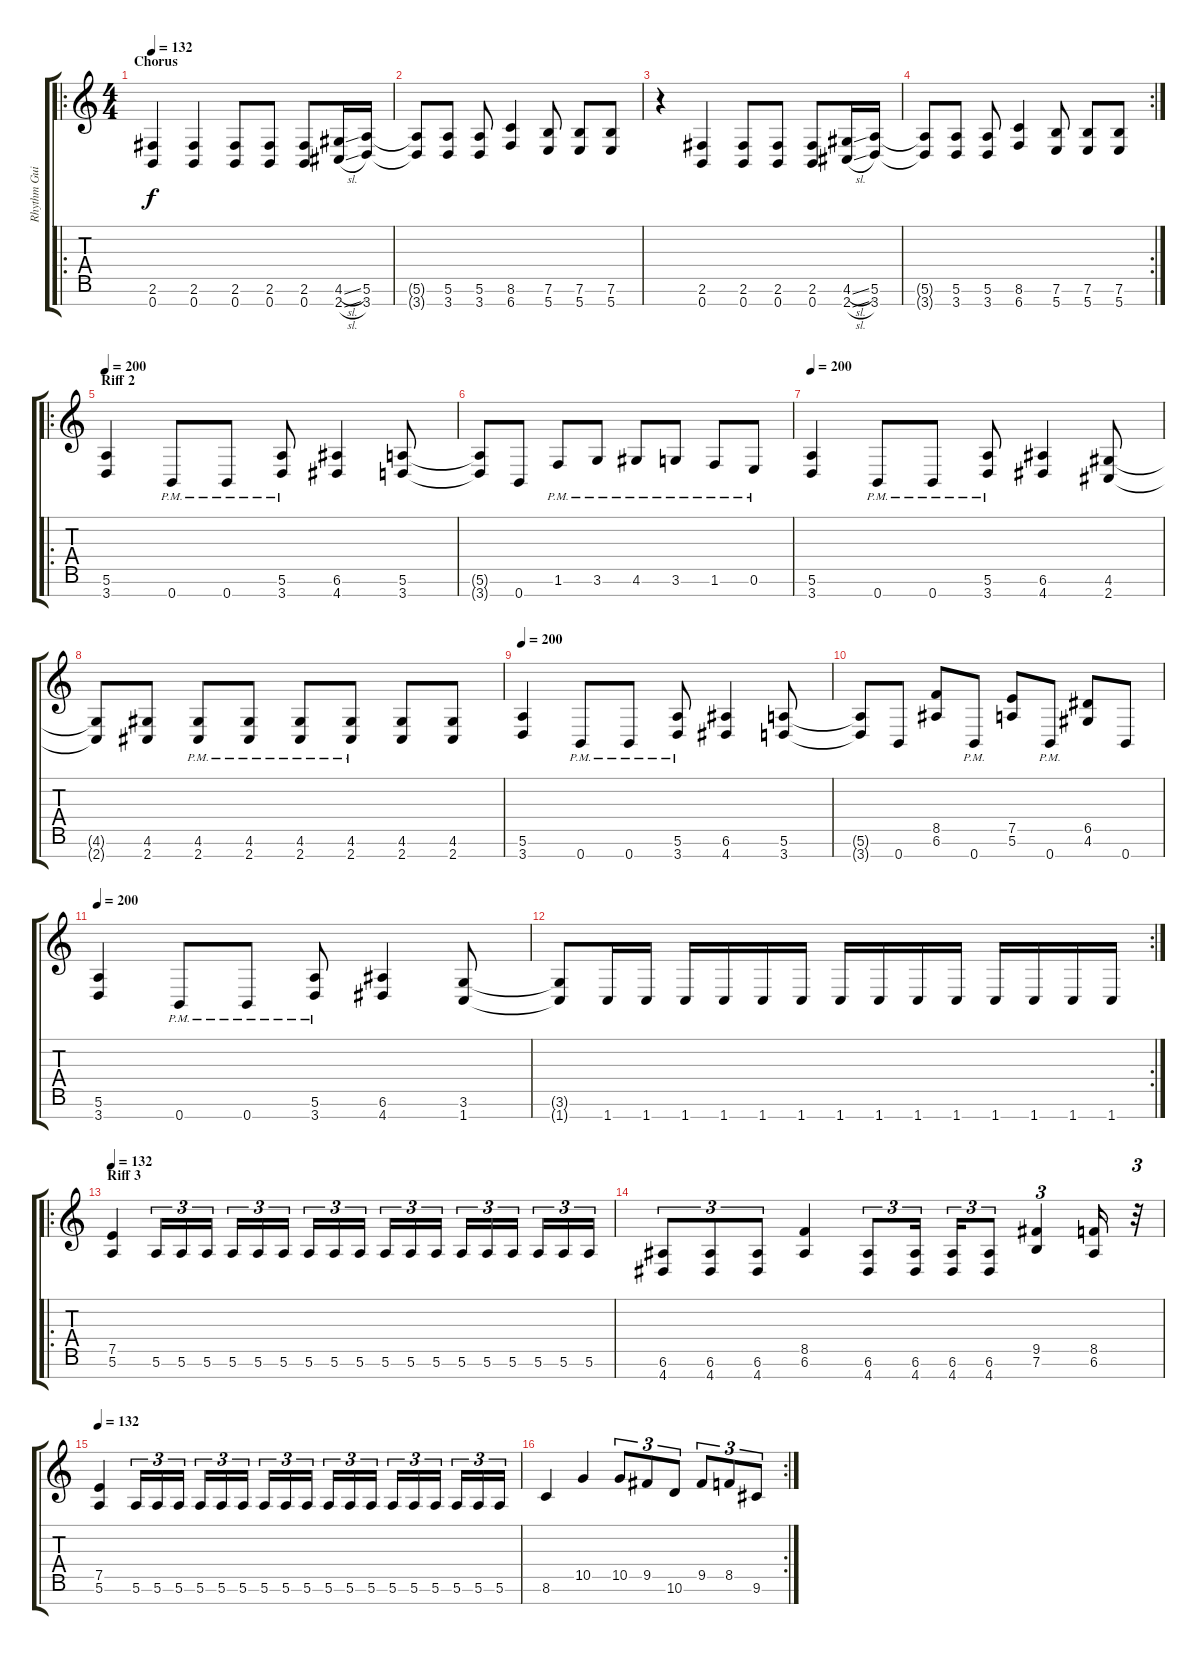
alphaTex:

\track ("Rhythm Guitar R" "Rhythm Gui") {instrument overdrivenguitar}
\staff {score tabs}
\tuning (E4 B3 G3 D3 A2 E2 B1) {hide}
\ro
\ts (4 4)
\section ("" "Chorus")
\tempo 132
\clef g2
\ks c
(2.6 0.7).4{dy f instrument overdrivenguitar} (2.6 0.7).4 (2.6 0.7).8 (2.6 0.7).8 (2.6 0.7).8 (4.6{sl} 2.7{sl}).16 (5.6 3.7).16 |
(5.6{t} 3.7{t}).8 (5.6 3.7).8 (5.6 3.7).8 (8.6 6.7).4 (7.6 5.7).8 (7.6 5.7).8 (7.6 5.7).8 |
r.4 (2.6 0.7).4 (2.6 0.7).8 (2.6 0.7).8 (2.6 0.7).8 (4.6{sl} 2.7{sl}).16 (5.6 3.7).16 |
\rc 2
(5.6{t} 3.7{t}).8 (5.6 3.7).8 (5.6 3.7).8 (8.6 6.7).4 (7.6 5.7).8 (7.6 5.7).8 (7.6 5.7).8 |
\ro
\section ("" "Riff 2")
\tempo 200
(5.6 3.7).4 0.7{pm}.8 0.7{pm}.8 (5.6{pm} 3.7{pm}).8 (6.6 4.7).4 (5.6 3.7).8 |
(5.6{t} 3.7{t}).8 0.7.8 1.6{pm}.8 3.6{pm}.8 4.6{pm}.8 3.6{pm}.8 1.6{pm}.8 0.6{pm}.8 |
\tempo 200
(5.6 3.7).4 0.7{pm}.8 0.7{pm}.8 (5.6{pm} 3.7{pm}).8 (6.6 4.7).4 (4.6 2.7).8 |
(4.6{t} 2.7{t}).8 (4.6 2.7).8 (4.6{pm} 2.7{pm}).8 (4.6{pm} 2.7{pm}).8 (4.6{pm} 2.7{pm}).8 (4.6{pm} 2.7).8 (4.6 2.7).8 (4.6 2.7).8 |
\tempo 200
(5.6 3.7).4 0.7{pm}.8 0.7{pm}.8 (5.6{pm} 3.7{pm}).8 (6.6 4.7).4 (5.6 3.7).8 |
(5.6{t} 3.7{t}).8 0.7.8 (8.5 6.6).8 0.7{pm}.8 (7.5 5.6).8 0.7{pm}.8 (6.5 4.6).8 0.7.8 |
\tempo 200
(5.6 3.7).4 0.7{pm}.8 0.7{pm}.8 (5.6{pm} 3.7{pm}).8 (6.6 4.7).4 (3.6 1.7).8 |
\rc 2
(3.6{t} 1.7{t}).8 1.7.16 1.7.16 1.7.16 1.7.16 1.7.16 1.7.16 1.7.16 1.7.16 1.7.16 1.7.16 1.7.16 1.7.16 1.7.16 1.7.16 |
\ro
\section ("" "Riff 3")
\tempo 132
(7.5 5.6).4 5.6.16{tu (3 2)} 5.6.16{tu (3 2)} 5.6.16{tu (3 2)} 5.6.16{tu (3 2)} 5.6.16{tu (3 2)} 5.6.16{tu (3 2)} 5.6.16{tu (3 2)} 5.6.16{tu (3 2)} 5.6.16{tu (3 2)} 5.6.16{tu (3 2)} 5.6.16{tu (3 2)} 5.6.16{tu (3 2)} 5.6.16{tu (3 2)} 5.6.16{tu (3 2)} 5.6.16{tu (3 2)} 5.6.16{tu (3 2)} 5.6.16{tu (3 2)} 5.6.16{tu (3 2)} |
(6.6 4.7).8{tu (3 2)} (6.6 4.7).8{tu (3 2)} (6.6 4.7).8{tu (3 2)} (8.5 6.6).4 (6.6 4.7).8{tu (3 2)} (6.6 4.7).16{tu (3 2)} (6.6 4.7).16{tu (3 2)} (6.6 4.7).8{tu (3 2)} (9.5 7.6).4{tu (3 2)} (8.5 6.6).16 r.32{tu (3 2)} |
\tempo 132
(7.5 5.6).4 5.6.16{tu (3 2)} 5.6.16{tu (3 2)} 5.6.16{tu (3 2)} 5.6.16{tu (3 2)} 5.6.16{tu (3 2)} 5.6.16{tu (3 2)} 5.6.16{tu (3 2)} 5.6.16{tu (3 2)} 5.6.16{tu (3 2)} 5.6.16{tu (3 2)} 5.6.16{tu (3 2)} 5.6.16{tu (3 2)} 5.6.16{tu (3 2)} 5.6.16{tu (3 2)} 5.6.16{tu (3 2)} 5.6.16{tu (3 2)} 5.6.16{tu (3 2)} 5.6.16{tu (3 2)} |
\rc 2
8.6.4 10.5.4 10.5.8{tu (3 2)} 9.5.8{tu (3 2)} 10.6.8{tu (3 2)} 9.5.8{tu (3 2)} 8.5.8{tu (3 2)} 9.6.8{tu (3 2)}
